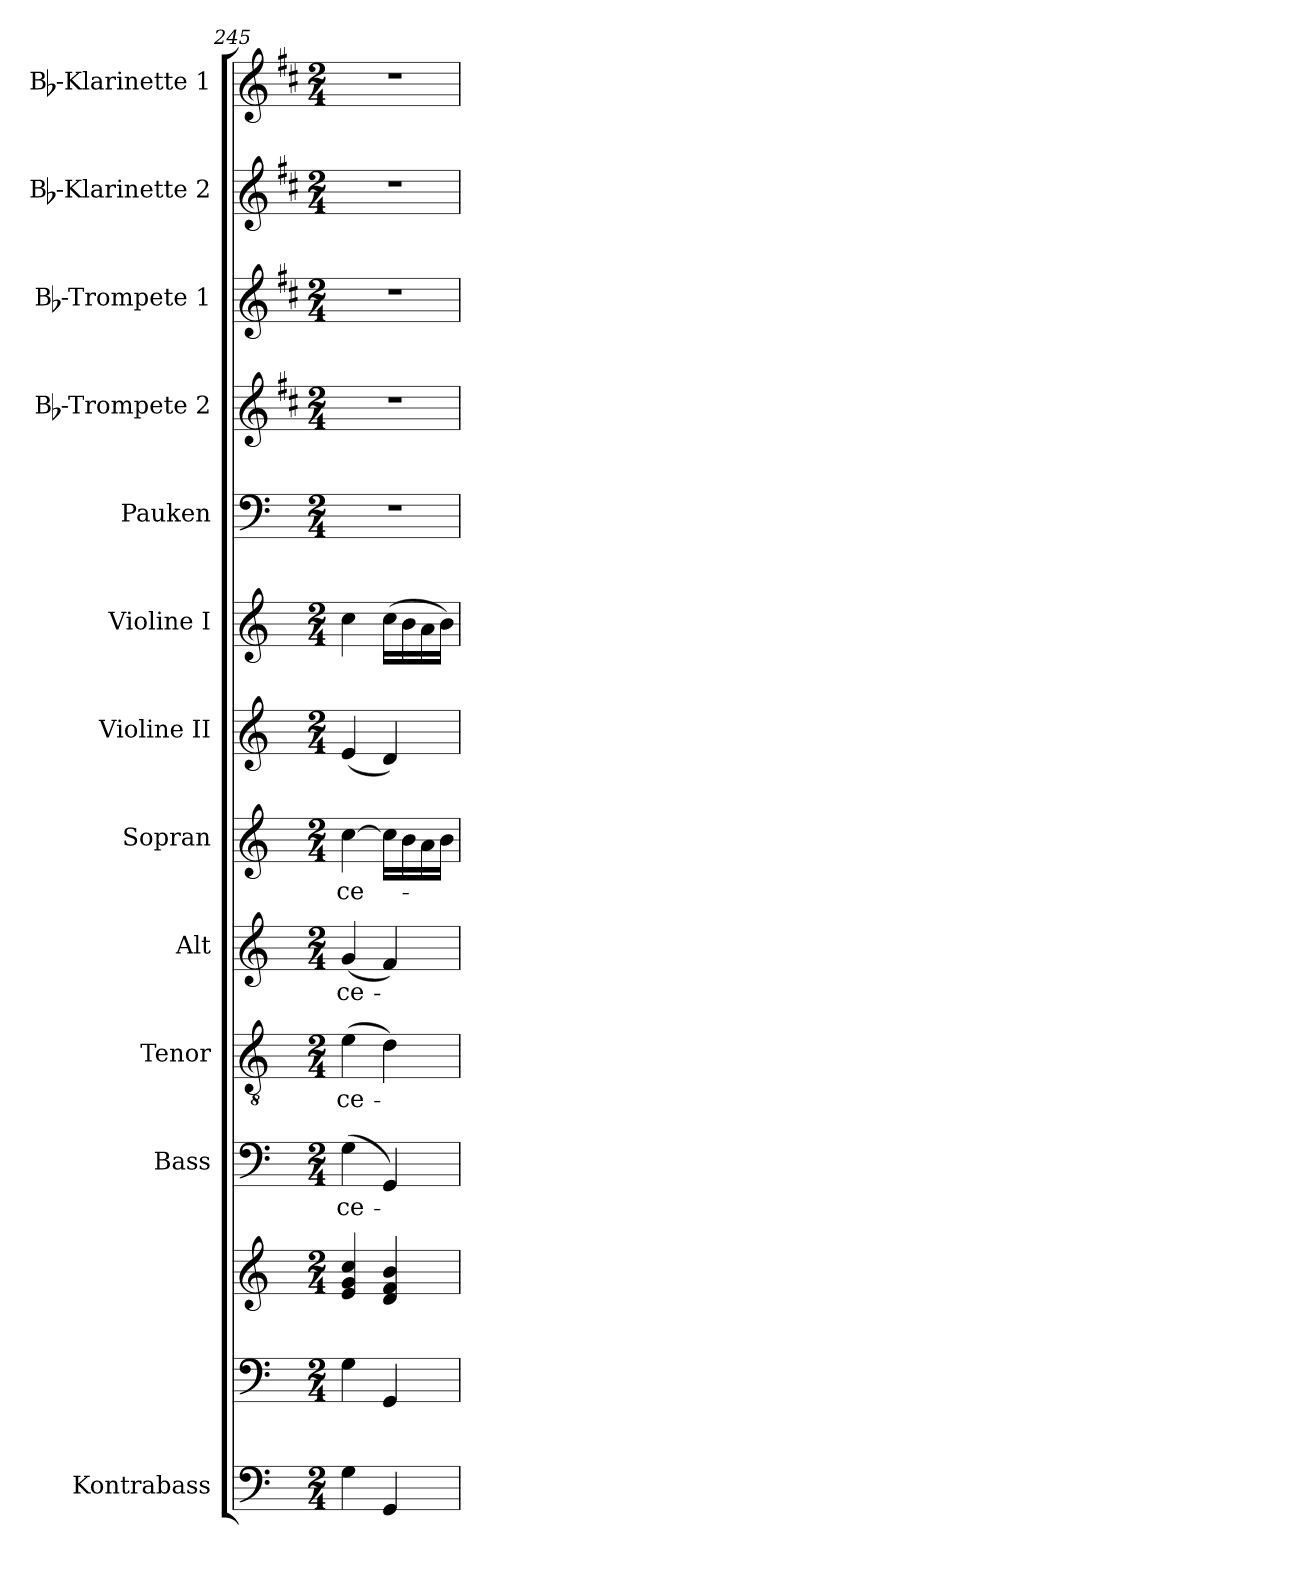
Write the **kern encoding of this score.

**kern	**kern	**kern	**kern	**text	**kern	**text	**kern	**text	**kern	**text	**kern	**kern	**kern	**kern	**kern	**kern	**kern
*part13	*part12	*part12	*part11	*part11	*part10	*part10	*part9	*part9	*part8	*part8	*part7	*part6	*part5	*part4	*part3	*part2	*part1
*staff14	*staff13	*staff12	*staff11	*staff11	*staff10	*staff10	*staff9	*staff9	*staff8	*staff8	*staff7	*staff6	*staff5	*staff4	*staff3	*staff2	*staff1
*I"Kontrabass	*	*	*I"Bass	*	*I"Tenor	*	*I"Alt	*	*I"Sopran	*	*I"Violine II	*I"Violine I	*I"Pauken	*I"Bb-Trompete 2	*I"Bb-Trompete 1	*I"Bb-Klarinette 2	*I"Bb-Klarinette 1
*I'Kb.	*	*	*I'B.	*	*I'T.	*	*I'A.	*	*I'S.	*	*I'Vl. II	*I'Vl. I	*I'Pk.	*I'Bb Trp. 2	*I'Bb Trp. 1	*I'Bb Kl. 2	*I'Bb Kl. 1
*clefF4	*clefF4	*clefG2	*clefF4	*	*clefGv2	*	*clefG2	*	*clefG2	*	*clefG2	*clefG2	*clefF4	*clefG2	*clefG2	*clefG2	*clefG2
*ITrd7c12	*	*	*	*	*	*	*	*	*	*	*	*	*	*ITrd1c2	*ITrd1c2	*ITrd1c2	*ITrd1c2
*k[]	*k[]	*k[]	*k[]	*	*k[]	*	*k[]	*	*k[]	*	*k[]	*k[]	*k[]	*k[]	*k[]	*k[]	*k[]
*C:	*C:	*C:	*C:	*	*C:	*	*C:	*	*C:	*	*C:	*C:	*C:	*C:	*C:	*C:	*C:
*M2/4	*M2/4	*M2/4	*M2/4	*	*M2/4	*	*M2/4	*	*M2/4	*	*M2/4	*M2/4	*M2/4	*M2/4	*M2/4	*M2/4	*M2/4
=245	=245	=245	=245	=245	=245	=245	=245	=245	=245	=245	=245	=245	=245	=245	=245	=245	=245
!	!	!	!	!LO:LY:b	!	!LO:LY:b	!	!LO:LY:b	!	!LO:LY:b	!	!	!	!	!	!	!
4GG\	4G\	4e/ 4g/ 4cc/	(>4G\	-ce-	(>4e\	-ce-	(<4g/	-ce-	[4cc\	-ce-	(<4e/	4cc\	2r	2r	2r	2r	2r
4GGG/	4GG/	4d/ 4f/ 4b/	4GG/)	.	4d\)	.	4f/)	.	16cc\LL]	.	4d/)	(>16cc\LL	.	.	.	.	.
.	.	.	.	.	.	.	.	.	16b\	.	.	16b\	.	.	.	.	.
.	.	.	.	.	.	.	.	.	16a\	.	.	16a\	.	.	.	.	.
.	.	.	.	.	.	.	.	.	16b\JJ	.	.	16b\JJ)	.	.	.	.	.
=	=	=	=	=	=	=	=	=	=	=	=	=	=	=	=	=	=
*-	*-	*-	*-	*-	*-	*-	*-	*-	*-	*-	*-	*-	*-	*-	*-	*-	*-
